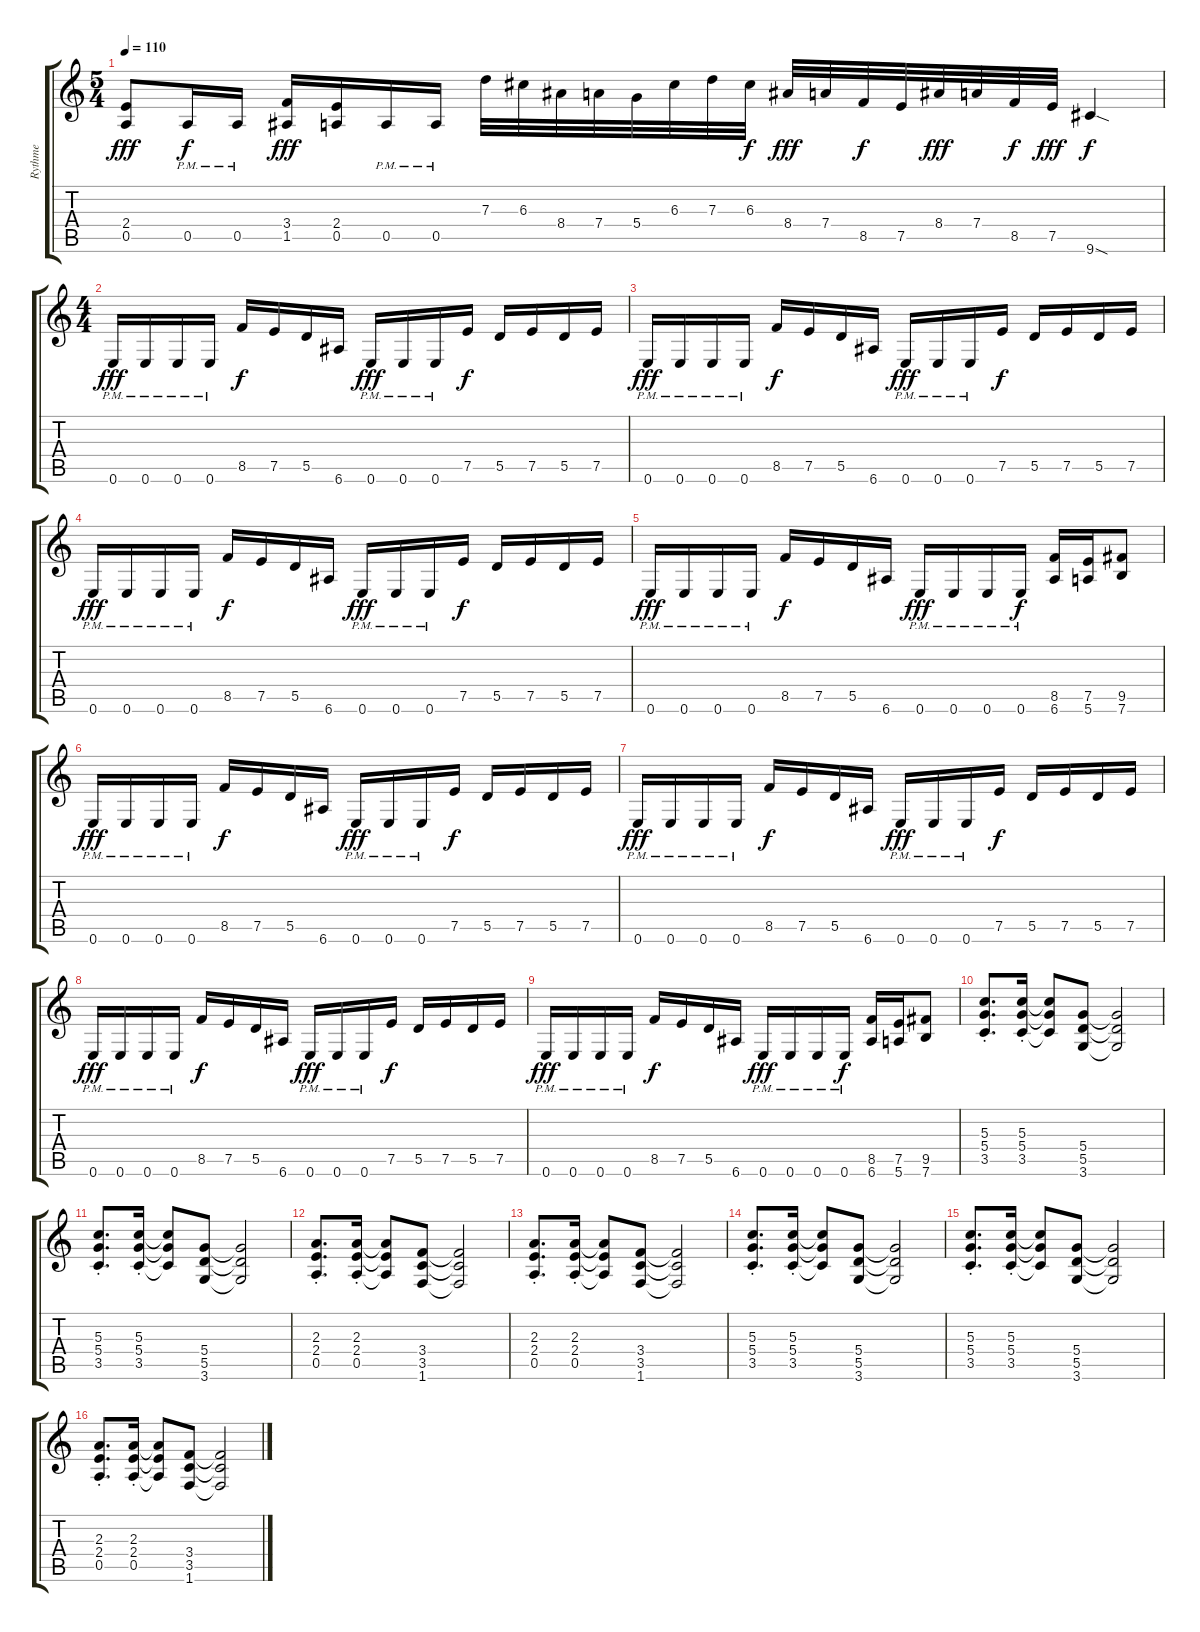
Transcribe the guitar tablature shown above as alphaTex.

\track ("Rythme" "Rythme") {instrument distortionguitar}
\staff {score tabs}
\tuning (E4 B3 G3 D3 A2 E2) {hide}
\ts (5 4)
\tempo 110
\clef g2
\ks c
(2.4 0.5).8{dy fff} 0.5{pm}.16{dy f} 0.5{pm}.16 (3.4 1.5).16{dy fff} (2.4 0.5).16 0.5{pm}.16 0.5{pm}.16 7.3.32 6.3.32 8.4.32 7.4.32 5.4.32 6.3.32 7.3.32 6.3.32{dy f} 8.4.32{dy fff} 7.4.32 8.5.32{dy f} 7.5.32 8.4.32{dy fff} 7.4.32 8.5.32{dy f} 7.5.32{dy fff} 9.6{sod}.4{dy f} |
\ts (4 4)
0.6{pm}.16{dy fff} 0.6{pm}.16 0.6{pm}.16 0.6{pm}.16 8.5.16{dy f} 7.5.16 5.5.16 6.6.16 0.6{pm}.16{dy fff} 0.6{pm}.16 0.6{pm}.16 7.5.16{dy f} 5.5.16 7.5.16 5.5.16 7.5.16 |
0.6{pm}.16{dy fff} 0.6{pm}.16 0.6{pm}.16 0.6{pm}.16 8.5.16{dy f} 7.5.16 5.5.16 6.6.16 0.6{pm}.16{dy fff} 0.6{pm}.16 0.6{pm}.16 7.5.16{dy f} 5.5.16 7.5.16 5.5.16 7.5.16 |
0.6{pm}.16{dy fff} 0.6{pm}.16 0.6{pm}.16 0.6{pm}.16 8.5.16{dy f} 7.5.16 5.5.16 6.6.16 0.6{pm}.16{dy fff} 0.6{pm}.16 0.6{pm}.16 7.5.16{dy f} 5.5.16 7.5.16 5.5.16 7.5.16 |
0.6{pm}.16{dy fff} 0.6{pm}.16 0.6{pm}.16 0.6{pm}.16 8.5.16{dy f} 7.5.16 5.5.16 6.6.16 0.6{pm}.16{dy fff} 0.6{pm}.16 0.6{pm}.16 0.6{pm}.16{dy f} (8.5 6.6).16 (7.5 5.6).16 (9.5 7.6).8 |
0.6{pm}.16{dy fff} 0.6{pm}.16 0.6{pm}.16 0.6{pm}.16 8.5.16{dy f} 7.5.16 5.5.16 6.6.16 0.6{pm}.16{dy fff} 0.6{pm}.16 0.6{pm}.16 7.5.16{dy f} 5.5.16 7.5.16 5.5.16 7.5.16 |
0.6{pm}.16{dy fff} 0.6{pm}.16 0.6{pm}.16 0.6{pm}.16 8.5.16{dy f} 7.5.16 5.5.16 6.6.16 0.6{pm}.16{dy fff} 0.6{pm}.16 0.6{pm}.16 7.5.16{dy f} 5.5.16 7.5.16 5.5.16 7.5.16 |
0.6{pm}.16{dy fff} 0.6{pm}.16 0.6{pm}.16 0.6{pm}.16 8.5.16{dy f} 7.5.16 5.5.16 6.6.16 0.6{pm}.16{dy fff} 0.6{pm}.16 0.6{pm}.16 7.5.16{dy f} 5.5.16 7.5.16 5.5.16 7.5.16 |
0.6{pm}.16{dy fff} 0.6{pm}.16 0.6{pm}.16 0.6{pm}.16 8.5.16{dy f} 7.5.16 5.5.16 6.6.16 0.6{pm}.16{dy fff} 0.6{pm}.16 0.6{pm}.16 0.6{pm}.16{dy f} (8.5 6.6).16 (7.5 5.6).16 (9.5 7.6).8 |
(5.3 5.4 3.5{st}).8{d} (5.3 5.4 3.5{st}).16 (5.3{t} 5.4{t} 3.5{t}).8 (5.4 5.5 3.6).8 (5.4{t} 5.5{t} 3.6{t}).2 |
(5.3 5.4 3.5{st}).8{d} (5.3 5.4 3.5{st}).16 (5.3{t} 5.4{t} 3.5{t}).8 (5.4 5.5 3.6).8 (5.4{t} 5.5{t} 3.6{t}).2 |
(2.3 2.4 0.5{st}).8{d} (2.3 2.4 0.5{st}).16 (2.3{t} 2.4{t} 0.5{t}).8 (3.4 3.5 1.6).8 (3.4{t} 3.5{t} 1.6{t}).2 |
(2.3 2.4 0.5{st}).8{d} (2.3 2.4 0.5{st}).16 (2.3{t} 2.4{t} 0.5{t}).8 (3.4 3.5 1.6).8 (3.4{t} 3.5{t} 1.6{t}).2 |
(5.3 5.4 3.5{st}).8{d} (5.3 5.4 3.5{st}).16 (5.3{t} 5.4{t} 3.5{t}).8 (5.4 5.5 3.6).8 (5.4{t} 5.5{t} 3.6{t}).2 |
(5.3 5.4 3.5{st}).8{d} (5.3 5.4 3.5{st}).16 (5.3{t} 5.4{t} 3.5{t}).8 (5.4 5.5 3.6).8 (5.4{t} 5.5{t} 3.6{t}).2 |
(2.3 2.4 0.5{st}).8{d} (2.3 2.4 0.5{st}).16 (2.3{t} 2.4{t} 0.5{t}).8 (3.4 3.5 1.6).8 (3.4{t} 3.5{t} 1.6{t}).2
